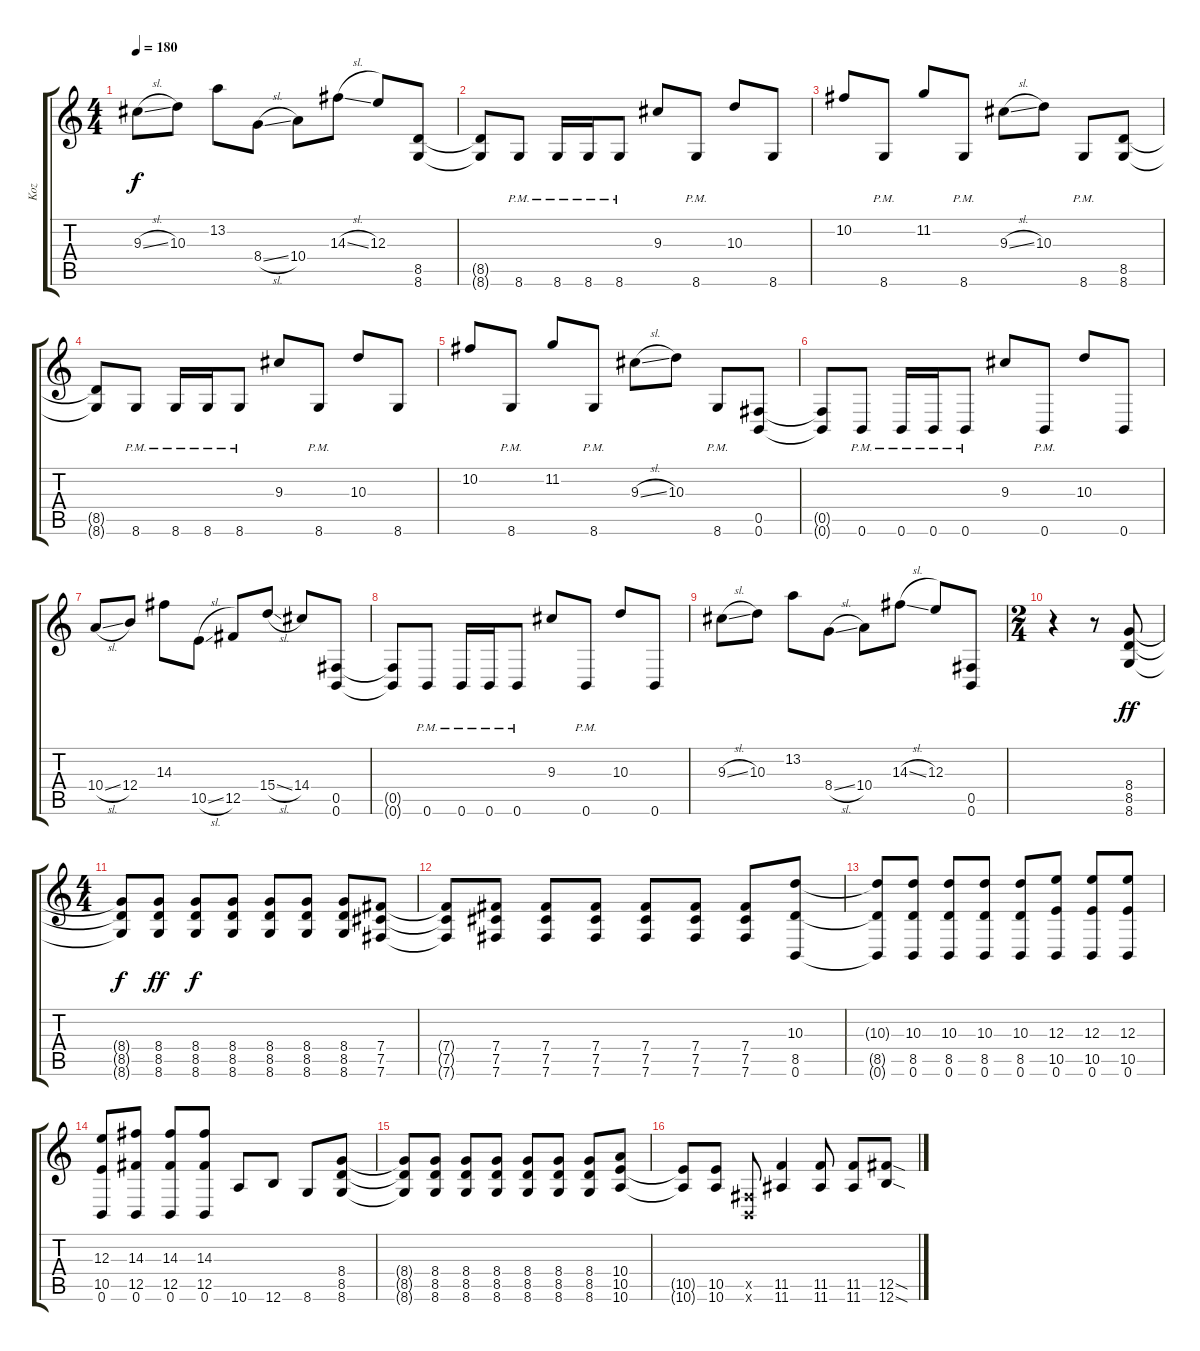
\track ("Koz" "Koz") {instrument distortionguitar}
\staff {score tabs}
\tuning (Db4 Ab3 E3 B2 Gb2 B1) {hide}
\ts (4 4)
\tempo 180
\clef g2
\ks c
9.3{sl}.8{dy f} 10.3.8 13.2.8 8.4{sl}.8 10.4.8 14.3{sl}.8 12.3.8 (8.5 8.6).8 |
(8.5{t} 8.6{t}).8 8.6{pm}.8 8.6{pm}.16 8.6{pm}.16 8.6{pm}.8 9.3.8 8.6{pm}.8 10.3.8 8.6.8 |
10.2.8 8.6{pm}.8 11.2.8 8.6{pm}.8 9.3{sl}.8 10.3.8 8.6{pm}.8 (8.5 8.6).8 |
(8.5{t} 8.6{t}).8 8.6{pm}.8 8.6{pm}.16 8.6{pm}.16 8.6{pm}.8 9.3.8 8.6{pm}.8 10.3.8 8.6.8 |
10.2.8 8.6{pm}.8 11.2.8 8.6{pm}.8 9.3{sl}.8 10.3.8 8.6{pm}.8 (0.5 0.6).8 |
(0.5{t} 0.6{t}).8 0.6{pm}.8 0.6{pm}.16 0.6{pm}.16 0.6{pm}.8 9.3.8 0.6{pm}.8 10.3.8 0.6.8 |
10.4{sl}.8 12.4.8 14.3.8 10.5{sl}.8 12.5.8 15.4{sl}.8 14.4.8 (0.5 0.6).8 |
(0.5{t} 0.6{t}).8 0.6{pm}.8 0.6{pm}.16 0.6{pm}.16 0.6{pm}.8 9.3.8 0.6{pm}.8 10.3.8 0.6.8 |
9.3{sl}.8 10.3.8 13.2.8 8.4{sl}.8 10.4.8 14.3{sl}.8 12.3.8 (0.5 0.6).8 |
\ts (2 4)
r.4 r.8 (8.4 8.5 8.6).8{dy ff} |
\ts (4 4)
(8.4{t} 8.5{t} 8.6{t}).8{dy f} (8.4 8.5 8.6).8{dy ff} (8.4 8.5 8.6).8{dy f} (8.4 8.5 8.6).8 (8.4 8.5 8.6).8 (8.4 8.5 8.6).8 (8.4 8.5 8.6).8 (7.4 7.5 7.6).8 |
(7.4{t} 7.5{t} 7.6{t}).8 (7.4 7.5 7.6).8 (7.4 7.5 7.6).8 (7.4 7.5 7.6).8 (7.4 7.5 7.6).8 (7.4 7.5 7.6).8 (7.4 7.5 7.6).8 (10.3 8.5 0.6).8 |
(10.3{t} 8.5{t} 0.6{t}).8 (10.3 8.5 0.6).8 (10.3 8.5 0.6).8 (10.3 8.5 0.6).8 (10.3 8.5 0.6).8 (12.3 10.5 0.6).8 (12.3 10.5 0.6).8 (12.3 10.5 0.6).8 |
(12.3 10.5 0.6).8 (14.3 12.5 0.6).8 (14.3 12.5 0.6).8 (14.3 12.5 0.6).8 10.6.8 12.6.8 8.6.8 (8.4 8.5 8.6).8 |
(8.4{t} 8.5{t} 8.6{t}).8 (8.4 8.5 8.6).8 (8.4 8.5 8.6).8 (8.4 8.5 8.6).8 (8.4 8.5 8.6).8 (8.4 8.5 8.6).8 (8.4 8.5 8.6).8 (10.4 10.5 10.6).8 |
(10.5{t} 10.6{t}).8 (10.5 10.6).8 (0.5{x} 0.6{x}).8 (11.5 11.6).4 (11.5 11.6).8 (11.5 11.6).8 (12.5{sod} 12.6{sod}).8
